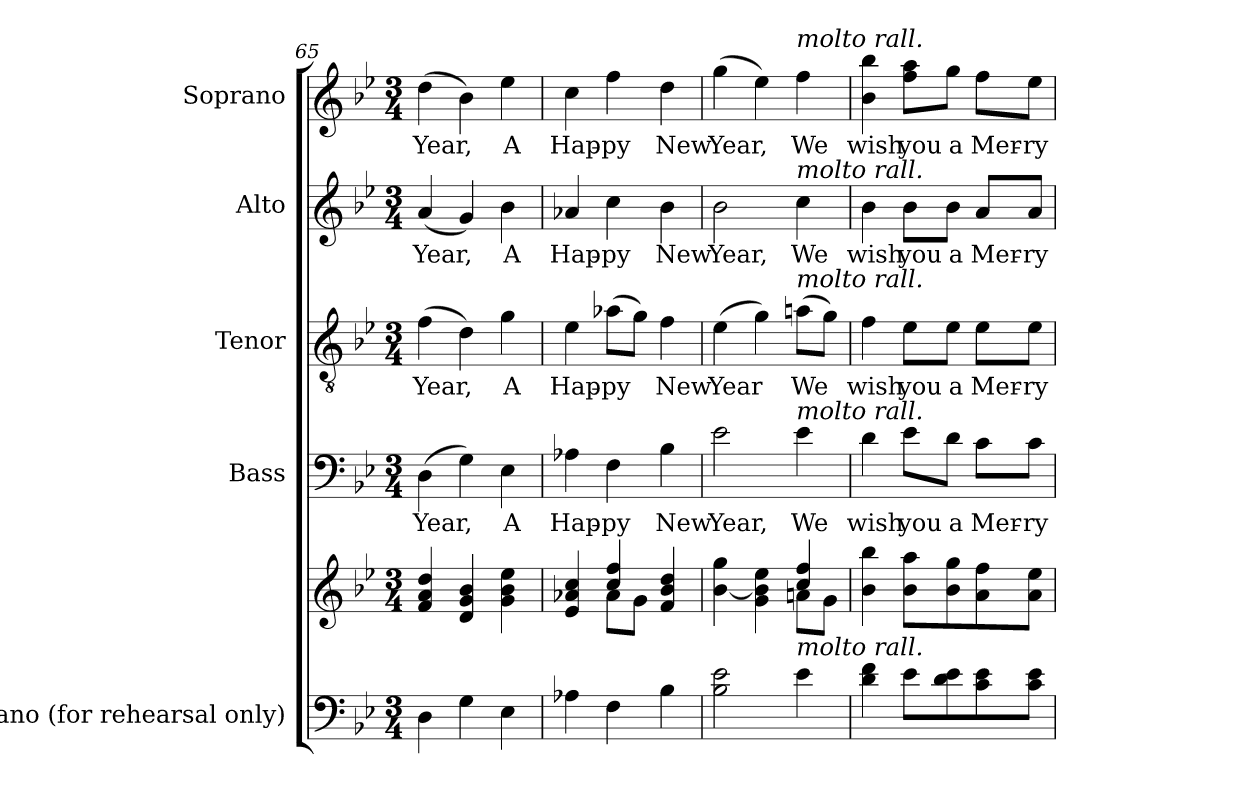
**kern	**kern	**kern	**text	**kern	**text	**kern	**text	**kern	**text
*part5	*part5	*part4	*part4	*part3	*part3	*part2	*part2	*part1	*part1
*staff6	*staff5	*staff4	*staff4	*staff3	*staff3	*staff2	*staff2	*staff1	*staff1
*I"Piano (for rehearsal  only)	*	*I"Bass	*	*I"Tenor	*	*I"Alto	*	*I"Soprano	*
*I'Pno.	*	*I'B.	*	*I'T.	*	*I'A.	*	*I'S.	*
*clefF4	*clefG2	*clefF4	*	*clefGv2	*	*clefG2	*	*clefG2	*
*	*	*	*	*ITrd7c12	*	*	*	*	*
*k[b-e-]	*k[b-e-]	*k[b-e-]	*	*k[b-e-]	*	*k[b-e-]	*	*k[b-e-]	*
*B-:	*B-:	*B-:	*	*B-:	*	*B-:	*	*B-:	*
*M3/4	*M3/4	*M3/4	*	*M3/4	*	*M3/4	*	*M3/4	*
=65	=65	=65	=65	=65	=65	=65	=65	=65	=65
!	!	!	!LO:LY:b:color=#000000	!	!	!	!	!	!
!	!	!	!	!	!LO:LY:b:color=#000000	!	!	!	!
!	!	!	!	!	!	!	!LO:LY:b:color=#000000	!	!
!	!	!	!	!	!	!	!	!	!LO:LY:b:color=#000000
4Di\	4fi/ 4ai 4ddi	(4Di\	Year,	(4Fi\	Year,	(4ai/	Year,	(4ddi\	Year,
4Gi\	4di/ 4gi 4b-i	4Gi\)	.	4Di\)	.	4gi/)	.	4b-i\)	.
!	!	!	!LO:LY:b:color=#000000	!	!	!	!	!	!
!	!	!	!	!	!LO:LY:b:color=#000000	!	!	!	!
!	!	!	!	!	!	!	!LO:LY:b:color=#000000	!	!
!	!	!	!	!	!	!	!	!	!LO:LY:b:color=#000000
4E-i\	4gi\ 4b-i 4ee-i	4E-i\	A	4Gi\	A	4b-i\	A	4ee-i\	A
=66	=66	=66	=66	=66	=66	=66	=66	=66	=66
*	*^	*	*	*	*	*	*	*	*
!	!	!	!	!LO:LY:b:color=#000000	!	!	!	!	!	!
!	!	!	!	!	!	!LO:LY:b:color=#000000	!	!	!	!
!	!	!	!	!	!	!	!	!LO:LY:b:color=#000000	!	!
!	!	!	!	!	!	!	!	!	!	!LO:LY:b:color=#000000
4A-Xi\	4e-i/ 4a-Xi 4cci	4ryy	4A-Xi\	Hap-	4E-i\	Hap-	4a-Xi/	Hap-	4cci\	Hap-
!	!	!	!	!LO:LY:b:color=#000000	!	!	!	!	!	!
!	!	!	!	!	!	!LO:LY:b:color=#000000	!	!	!	!
!	!	!	!	!	!	!	!	!LO:LY:b:color=#000000	!	!
!	!	!	!	!	!	!	!	!	!	!LO:LY:b:color=#000000
4Fi\	4cci/ 4ffi	8a-i\L	4Fi\	-py	(8A-Xi\L	-py	4cci\	-py	4ffi\	-py
.	.	8gi\J	.	.	8Gi\J)	.	.	.	.	.
!	!	!	!	!LO:LY:b:color=#000000	!	!	!	!	!	!
!	!	!	!	!	!	!LO:LY:b:color=#000000	!	!	!	!
!	!	!	!	!	!	!	!	!LO:LY:b:color=#000000	!	!
!	!	!	!	!	!	!	!	!	!	!LO:LY:b:color=#000000
4B-i\	4fi/ 4b-i 4ddi	4ryy	4B-i\	New	4Fi\	New	4b-i\	New	4ddi\	New
=67	=67	=67	=67	=67	=67	=67	=67	=67	=67	=67
!	!	!	!	!LO:LY:b:color=#000000	!	!	!	!	!	!
!	!	!	!	!	!	!LO:LY:b:color=#000000	!	!	!	!
!	!	!	!	!	!	!	!	!LO:LY:b:color=#000000	!	!
!	!	!	!	!	!	!	!	!	!	!LO:LY:b:color=#000000
2B-i\ 2e-i	2ryy	[4b-i\ 4ggi	2e-i\	Year,	(4E-i\	Year	2b-i\	Year,	(4ggi\	Year,
.	.	4gi\ 4b-i] 4ee-i	.	.	4Gi\)	.	.	.	4ee-i\)	.
!	!	!	!	!LO:LY:b:color=#000000	!	!	!	!	!	!
!	!	!	!	!	!	!LO:LY:b:color=#000000	!	!	!	!
!	!	!	!	!	!	!	!	!LO:LY:b:color=#000000	!	!
!	!	!	!	!	!	!	!	!	!LO:TX:a:i:t=molto rall.	!
!	!	!	!	!	!	!	!LO:TX:a:i:t=molto rall.	!	!	!
!	!	!	!	!	!LO:TX:a:i:t=molto rall.	!	!	!	!	!
!	!	!	!LO:TX:a:i:t=molto rall.	!	!	!	!	!	!	!
!	!LO:TX:b:i:t=molto rall.	!	!	!	!	!	!	!	!	!
!	!	!	!	!	!	!	!	!	!	!LO:LY:b:color=#000000
4e-i\	4cci/ 4ffi	8ani\L	4e-i\	We	(8Ani\L	We	4cci\	We	4ffi\	We
.	.	8gi\J	.	.	8Gi\J)	.	.	.	.	.
*	*v	*v	*	*	*	*	*	*	*	*
!!LO:LB:g=z
=68	=68	=68	=68	=68	=68	=68	=68	=68	=68
*	*^	*	*	*	*	*	*	*	*
!	!	!	!	!LO:LY:b:color=#000000	!	!	!	!	!	!
*	*v	*v	*	*	*	*	*	*	*	*
*	*^	*	*	*	*	*	*	*	*
!	!	!	!	!	!	!LO:LY:b:color=#000000	!	!	!	!
*	*v	*v	*	*	*	*	*	*	*	*
*	*^	*	*	*	*	*	*	*	*
!	!	!	!	!	!	!	!	!LO:LY:b:color=#000000	!	!
*	*v	*v	*	*	*	*	*	*	*	*
*	*^	*	*	*	*	*	*	*	*
!	!	!	!	!	!	!	!	!	!	!LO:LY:b:color=#000000
*	*v	*v	*	*	*	*	*	*	*	*
4di\ 4fi	4b-i\ 4bb-i	4di\	wish	4Fi\	wish	4b-i\	wish	4b-i\ 4bb-i	wish
!	!	!	!LO:LY:b:color=#000000	!	!	!	!	!	!
!	!	!	!	!	!LO:LY:b:color=#000000	!	!	!	!
!	!	!	!	!	!	!	!LO:LY:b:color=#000000	!	!
!	!	!	!	!	!	!	!	!	!LO:LY:b:color=#000000
8e-i\L	8b-i\ 8aaiL	8e-i\L	you	8E-i\L	you	8b-i\L	you	8ffi\ 8aaiL	you
!	!	!	!LO:LY:b:color=#000000	!	!	!	!	!	!
!	!	!	!	!	!LO:LY:b:color=#000000	!	!	!	!
!	!	!	!	!	!	!	!LO:LY:b:color=#000000	!	!
!	!	!	!	!	!	!	!	!	!LO:LY:b:color=#000000
8di\ 8e-i	8b-i\ 8ggi	8di\J	a	8E-i\J	a	8b-i\J	a	8ggi\J	a
!	!	!	!LO:LY:b:color=#000000	!	!	!	!	!	!
!	!	!	!	!	!LO:LY:b:color=#000000	!	!	!	!
!	!	!	!	!	!	!	!LO:LY:b:color=#000000	!	!
!	!	!	!	!	!	!	!	!	!LO:LY:b:color=#000000
8ci\ 8e-i	8ai\ 8ffi	8ci\L	Mer-	8E-i\L	Mer-	8ai/L	Mer-	8ffi\L	Mer-
!	!	!	!LO:LY:b:color=#000000	!	!	!	!	!	!
!	!	!	!	!	!LO:LY:b:color=#000000	!	!	!	!
!	!	!	!	!	!	!	!LO:LY:b:color=#000000	!	!
!	!	!	!	!	!	!	!	!	!LO:LY:b:color=#000000
8ci\ 8e-iJ	8ai\ 8ee-iJ	8ci\J	-ry	8E-i\J	-ry	8ai/J	-ry	8ee-i\J	-ry
=	=	=	=	=	=	=	=	=	=
*-	*-	*-	*-	*-	*-	*-	*-	*-	*-
